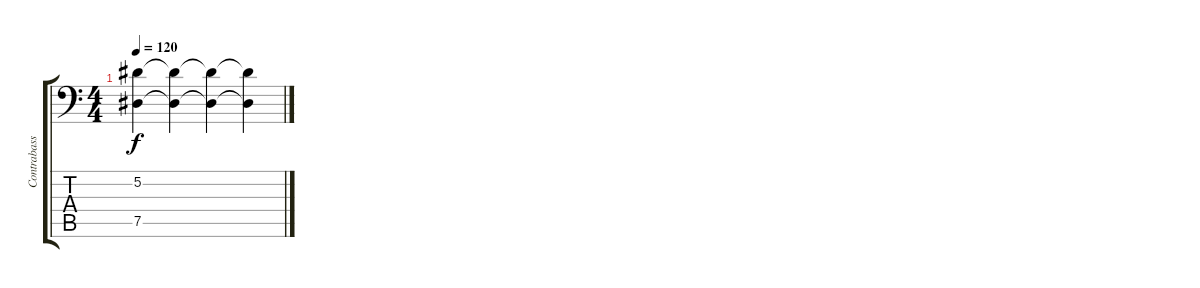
\track ("Contrabass" "Contrabass") {instrument contrabass}
\staff {score tabs}
\tuning (Eb3 Bb2 Gb2 Db2 Ab1 Eb1) {hide}
\ts (4 4)
\tempo 120
\clef f4
\ks c
(5.2 7.5).4{dy f} (5.2{t} 7.5{t}).4 (5.2{t} 7.5{t}).4 (5.2{t} 7.5{t}).4
